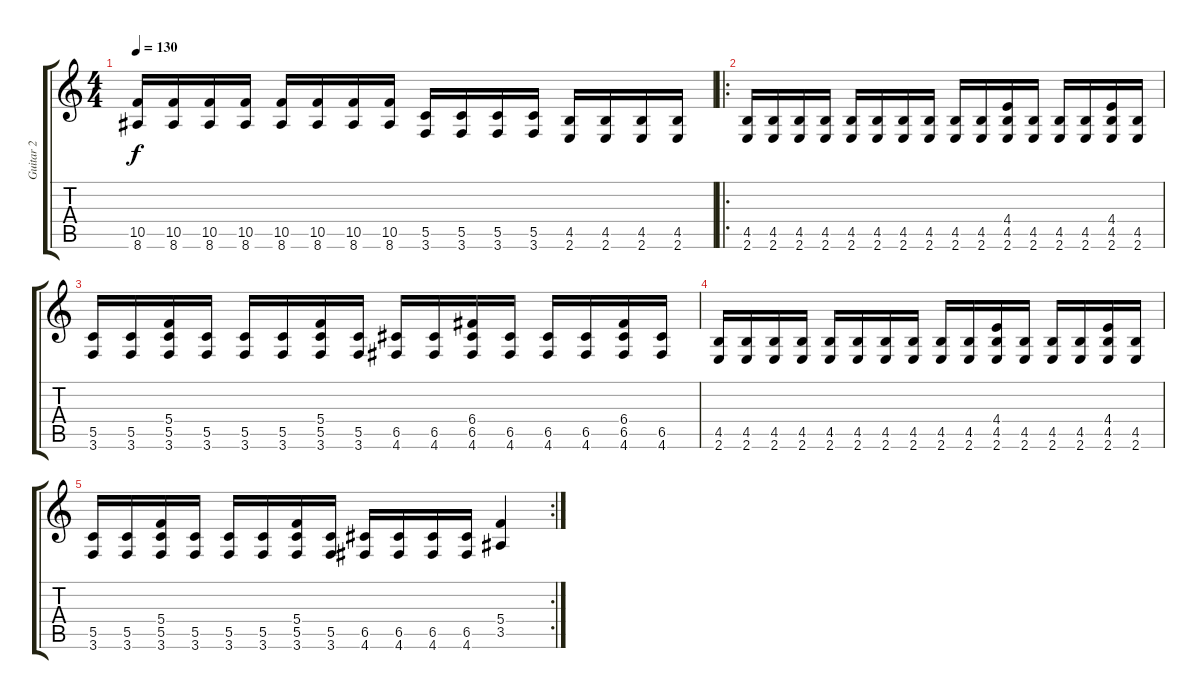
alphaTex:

\track ("Guitar 2" "Guitar 2") {instrument overdrivenguitar}
\staff {score tabs}
\tuning (D4 A3 F3 C3 G2 D2) {hide}
\ts (4 4)
\tempo 130
\clef g2
\ks c
(10.5 8.6).16{dy f} (10.5 8.6).16 (10.5 8.6).16 (10.5 8.6).16 (10.5 8.6).16 (10.5 8.6).16 (10.5 8.6).16 (10.5 8.6).16 (5.5 3.6).16 (5.5 3.6).16 (5.5 3.6).16 (5.5 3.6).16 (4.5 2.6).16 (4.5 2.6).16 (4.5 2.6).16 (4.5 2.6).16 |
\ro
(4.5 2.6).16 (4.5 2.6).16 (4.5 2.6).16 (4.5 2.6).16 (4.5 2.6).16 (4.5 2.6).16 (4.5 2.6).16 (4.5 2.6).16 (4.5 2.6).16 (4.5 2.6).16 (4.4 4.5 2.6).16 (4.5 2.6).16 (4.5 2.6).16 (4.5 2.6).16 (4.4 4.5 2.6).16 (4.5 2.6).16 |
(5.5 3.6).16 (5.5 3.6).16 (5.4 5.5 3.6).16 (5.5 3.6).16 (5.5 3.6).16 (5.5 3.6).16 (5.4 5.5 3.6).16 (5.5 3.6).16 (6.5 4.6).16 (6.5 4.6).16 (6.4 6.5 4.6).16 (6.5 4.6).16 (6.5 4.6).16 (6.5 4.6).16 (6.4 6.5 4.6).16 (6.5 4.6).16 |
(4.5 2.6).16 (4.5 2.6).16 (4.5 2.6).16 (4.5 2.6).16 (4.5 2.6).16 (4.5 2.6).16 (4.5 2.6).16 (4.5 2.6).16 (4.5 2.6).16 (4.5 2.6).16 (4.4 4.5 2.6).16 (4.5 2.6).16 (4.5 2.6).16 (4.5 2.6).16 (4.4 4.5 2.6).16 (4.5 2.6).16 |
\rc 2
(5.5 3.6).16 (5.5 3.6).16 (5.4 5.5 3.6).16 (5.5 3.6).16 (5.5 3.6).16 (5.5 3.6).16 (5.4 5.5 3.6).16 (5.5 3.6).16 (6.5 4.6).16 (6.5 4.6).16 (6.5 4.6).16 (6.5 4.6).16 (5.4 3.5).4
